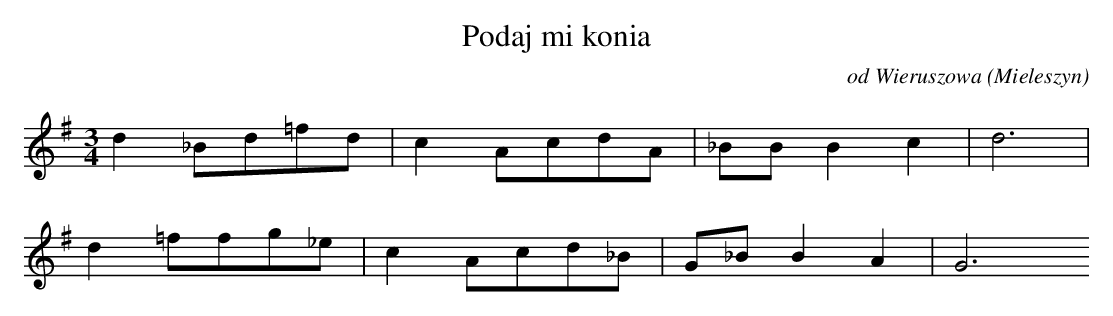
X:1
T: Podaj mi konia
O: od Wieruszowa (Mieleszyn)
M: 3/4
L: 1/8
K: G
d2_Bd=fd | c2AcdA | _BBB2c2 | d6 |
d2=ffg_e | c2Acd_B | G_BB2A2 | G6
